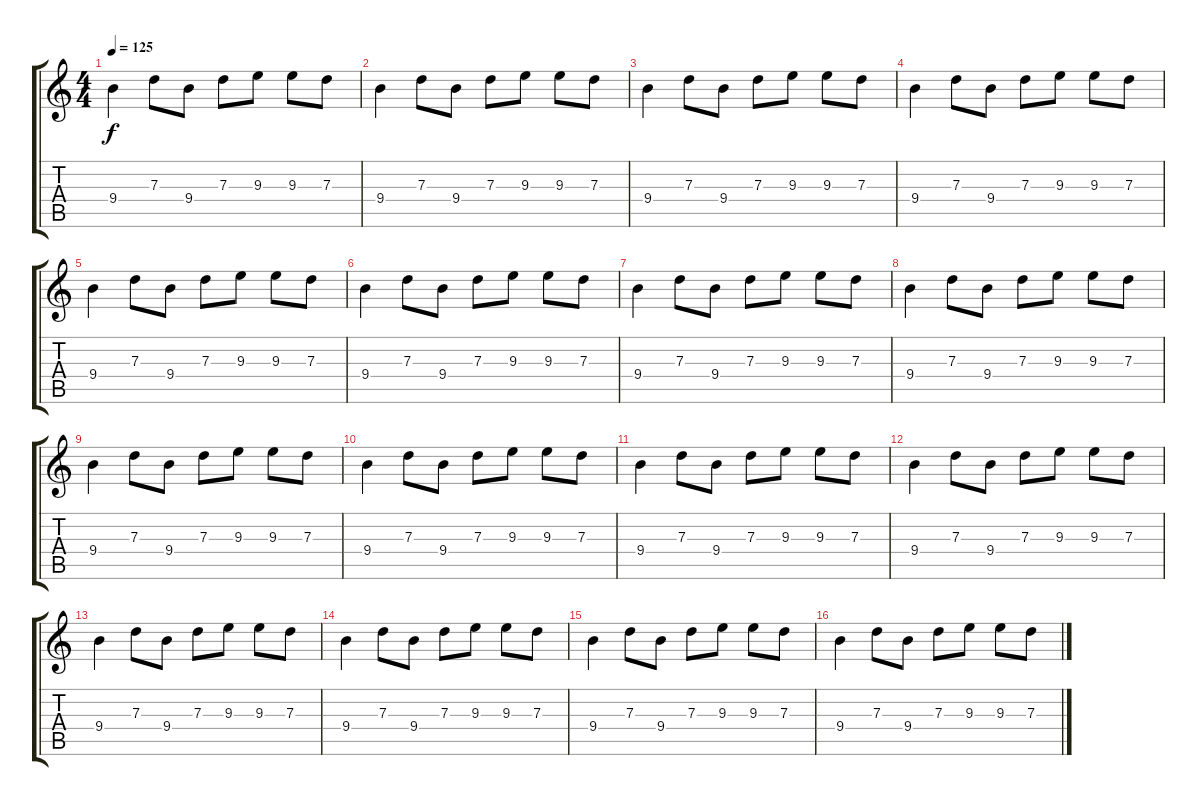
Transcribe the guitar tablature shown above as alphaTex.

\track "" {instrument overdrivenguitar}
\staff {score tabs}
\tuning (E4 B3 G3 D3 A2 E2) {hide}
\ts (4 4)
\tempo 125
\clef g2
\ks c
9.4.4{dy f instrument overdrivenguitar} 7.3.8 9.4.8 7.3.8 9.3.8 9.3.8 7.3.8 |
9.4.4 7.3.8 9.4.8 7.3.8 9.3.8 9.3.8 7.3.8 |
9.4.4 7.3.8 9.4.8 7.3.8 9.3.8 9.3.8 7.3.8 |
9.4.4 7.3.8 9.4.8 7.3.8 9.3.8 9.3.8 7.3.8 |
9.4.4 7.3.8 9.4.8 7.3.8 9.3.8 9.3.8 7.3.8 |
9.4.4 7.3.8 9.4.8 7.3.8 9.3.8 9.3.8 7.3.8 |
9.4.4 7.3.8 9.4.8 7.3.8 9.3.8 9.3.8 7.3.8 |
9.4.4 7.3.8 9.4.8 7.3.8 9.3.8 9.3.8 7.3.8 |
9.4.4 7.3.8 9.4.8 7.3.8 9.3.8 9.3.8 7.3.8 |
9.4.4 7.3.8 9.4.8 7.3.8 9.3.8 9.3.8 7.3.8 |
9.4.4 7.3.8 9.4.8 7.3.8 9.3.8 9.3.8 7.3.8 |
9.4.4 7.3.8 9.4.8 7.3.8 9.3.8 9.3.8 7.3.8 |
9.4.4 7.3.8 9.4.8 7.3.8 9.3.8 9.3.8 7.3.8 |
9.4.4 7.3.8 9.4.8 7.3.8 9.3.8 9.3.8 7.3.8 |
9.4.4 7.3.8 9.4.8 7.3.8 9.3.8 9.3.8 7.3.8 |
9.4.4 7.3.8 9.4.8 7.3.8 9.3.8 9.3.8 7.3.8
